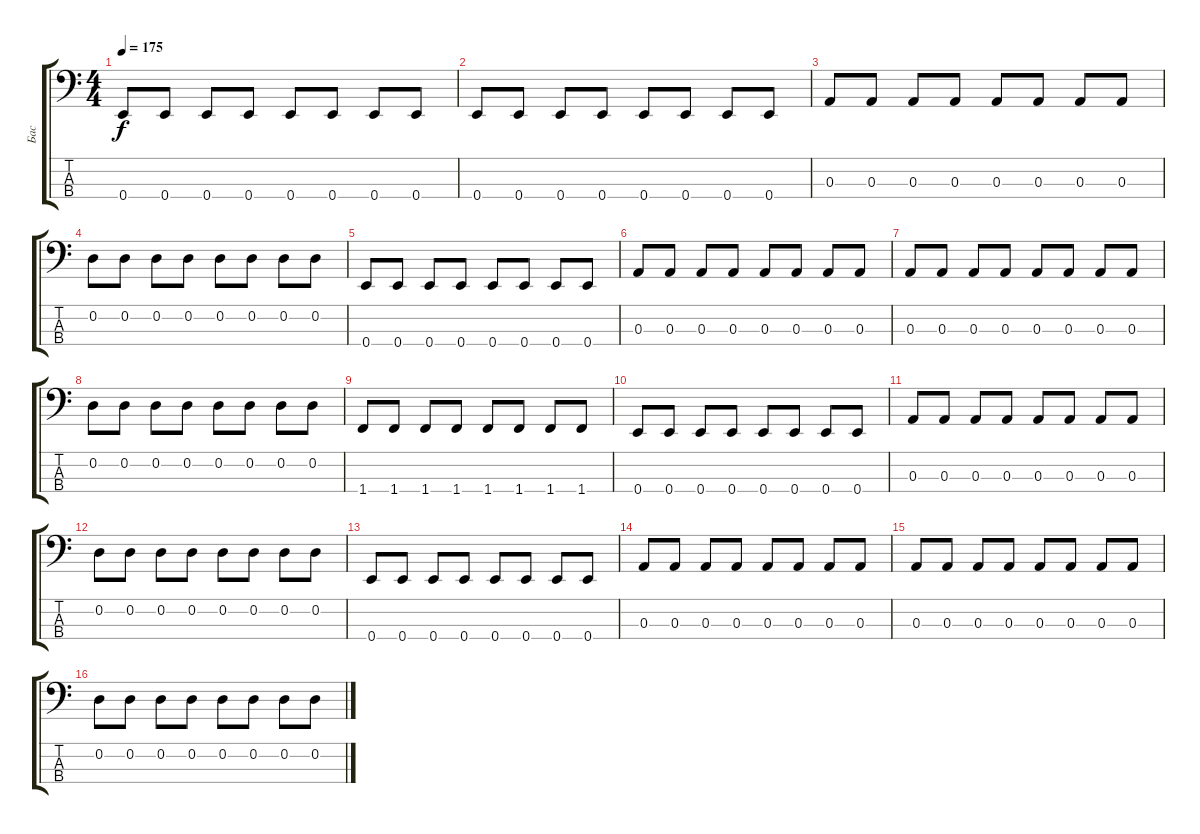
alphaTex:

\track ("Бас" "Бас") {instrument electricbassfinger}
\staff {score tabs}
\tuning (G2 D2 A1 E1) {hide}
\ts (4 4)
\tempo 175
\clef f4
\ks c
0.4.8{dy f} 0.4.8 0.4.8 0.4.8 0.4.8 0.4.8 0.4.8 0.4.8 |
0.4.8 0.4.8 0.4.8 0.4.8 0.4.8 0.4.8 0.4.8 0.4.8 |
0.3.8 0.3.8 0.3.8 0.3.8 0.3.8 0.3.8 0.3.8 0.3.8 |
0.2.8 0.2.8 0.2.8 0.2.8 0.2.8 0.2.8 0.2.8 0.2.8 |
0.4.8 0.4.8 0.4.8 0.4.8 0.4.8 0.4.8 0.4.8 0.4.8 |
0.3.8 0.3.8 0.3.8 0.3.8 0.3.8 0.3.8 0.3.8 0.3.8 |
0.3.8 0.3.8 0.3.8 0.3.8 0.3.8 0.3.8 0.3.8 0.3.8 |
0.2.8 0.2.8 0.2.8 0.2.8 0.2.8 0.2.8 0.2.8 0.2.8 |
1.4.8 1.4.8 1.4.8 1.4.8 1.4.8 1.4.8 1.4.8 1.4.8 |
0.4.8 0.4.8 0.4.8 0.4.8 0.4.8 0.4.8 0.4.8 0.4.8 |
0.3.8 0.3.8 0.3.8 0.3.8 0.3.8 0.3.8 0.3.8 0.3.8 |
0.2.8 0.2.8 0.2.8 0.2.8 0.2.8 0.2.8 0.2.8 0.2.8 |
0.4.8 0.4.8 0.4.8 0.4.8 0.4.8 0.4.8 0.4.8 0.4.8 |
0.3.8 0.3.8 0.3.8 0.3.8 0.3.8 0.3.8 0.3.8 0.3.8 |
0.3.8 0.3.8 0.3.8 0.3.8 0.3.8 0.3.8 0.3.8 0.3.8 |
0.2.8 0.2.8 0.2.8 0.2.8 0.2.8 0.2.8 0.2.8 0.2.8
